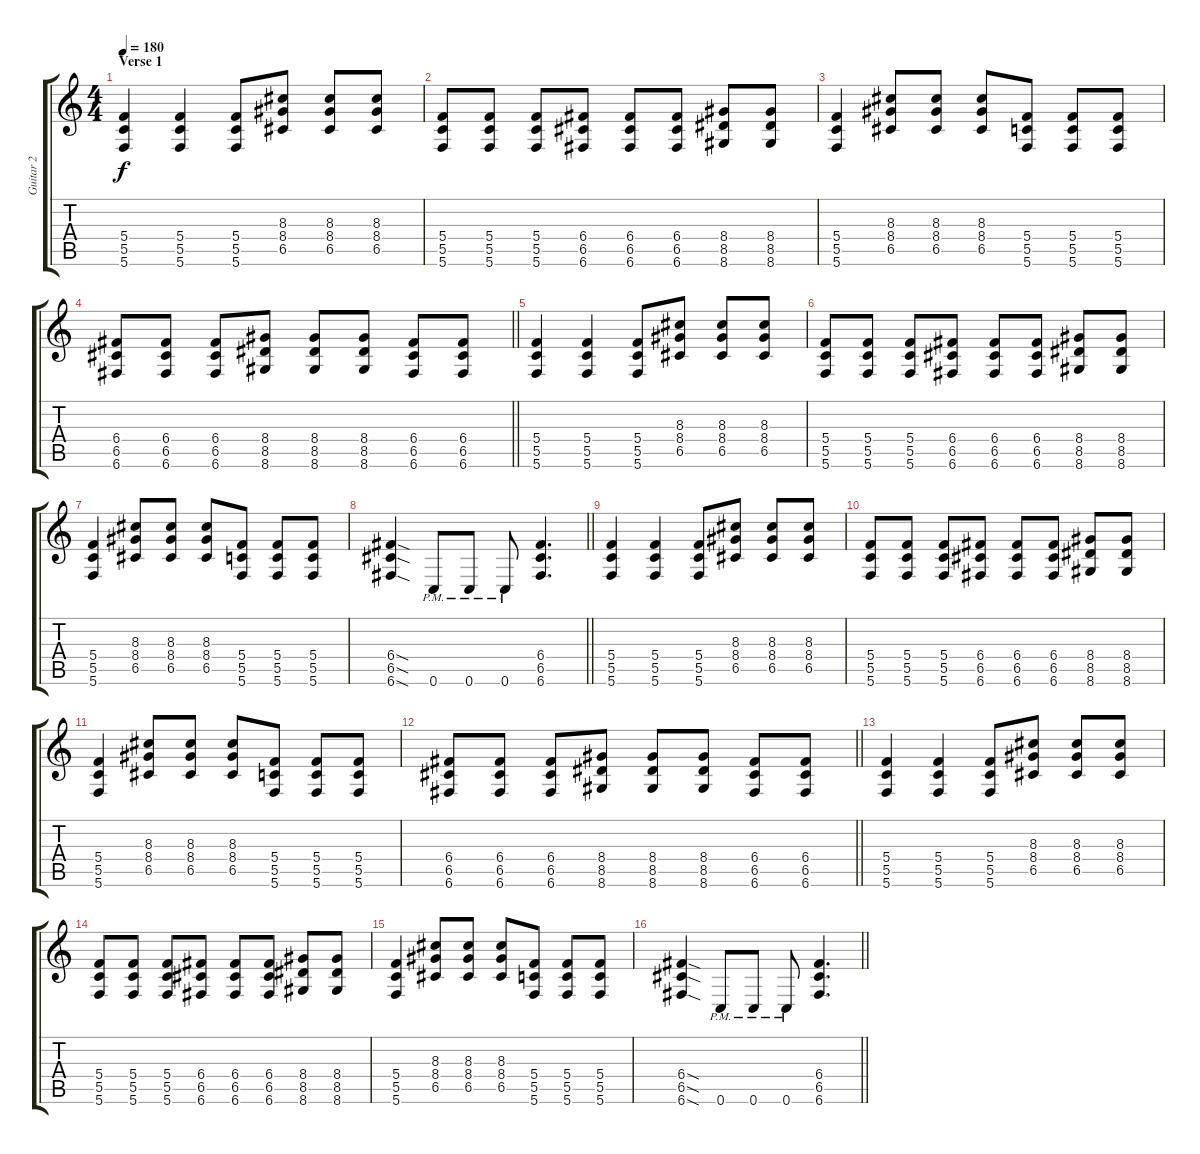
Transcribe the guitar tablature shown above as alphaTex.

\track ("Guitar 2" "Guitar 2") {instrument distortionguitar}
\staff {score tabs}
\tuning (D4 A3 F3 C3 G2 C2) {hide}
\ts (4 4)
\section ("" "Verse 1")
\tempo 180
\clef g2
\ks c
(5.4 5.5 5.6).4{dy f} (5.4 5.5 5.6).4 (5.4 5.5 5.6).8 (8.3 8.4 6.5).8 (8.3 8.4 6.5).8 (8.3 8.4 6.5).8 |
(5.4 5.5 5.6).8 (5.4 5.5 5.6).8 (5.4 5.5 5.6).8 (6.4 6.5 6.6).8 (6.4 6.5 6.6).8 (6.4 6.5 6.6).8 (8.4 8.5 8.6).8 (8.4 8.5 8.6).8 |
(5.4 5.5 5.6).4 (8.3 8.4 6.5).8 (8.3 8.4 6.5).8 (8.3 8.4 6.5).8 (5.4 5.5 5.6).8 (5.4 5.5 5.6).8 (5.4 5.5 5.6).8 |
\barLineRight lightlight
(6.4 6.5 6.6).8 (6.4 6.5 6.6).8 (6.4 6.5 6.6).8 (8.4 8.5 8.6).8 (8.4 8.5 8.6).8 (8.4 8.5 8.6).8 (6.4 6.5 6.6).8 (6.4 6.5 6.6).8 |
(5.4 5.5 5.6).4 (5.4 5.5 5.6).4 (5.4 5.5 5.6).8 (8.3 8.4 6.5).8 (8.3 8.4 6.5).8 (8.3 8.4 6.5).8 |
(5.4 5.5 5.6).8 (5.4 5.5 5.6).8 (5.4 5.5 5.6).8 (6.4 6.5 6.6).8 (6.4 6.5 6.6).8 (6.4 6.5 6.6).8 (8.4 8.5 8.6).8 (8.4 8.5 8.6).8 |
(5.4 5.5 5.6).4 (8.3 8.4 6.5).8 (8.3 8.4 6.5).8 (8.3 8.4 6.5).8 (5.4 5.5 5.6).8 (5.4 5.5 5.6).8 (5.4 5.5 5.6).8 |
\barLineRight lightlight
(6.4{sod} 6.5{sod} 6.6{sod}).4 0.6{pm}.8 0.6{pm}.8 0.6{pm}.8 (6.4 6.5 6.6).4{d} |
(5.4 5.5 5.6).4 (5.4 5.5 5.6).4 (5.4 5.5 5.6).8 (8.3 8.4 6.5).8 (8.3 8.4 6.5).8 (8.3 8.4 6.5).8 |
(5.4 5.5 5.6).8 (5.4 5.5 5.6).8 (5.4 5.5 5.6).8 (6.4 6.5 6.6).8 (6.4 6.5 6.6).8 (6.4 6.5 6.6).8 (8.4 8.5 8.6).8 (8.4 8.5 8.6).8 |
(5.4 5.5 5.6).4 (8.3 8.4 6.5).8 (8.3 8.4 6.5).8 (8.3 8.4 6.5).8 (5.4 5.5 5.6).8 (5.4 5.5 5.6).8 (5.4 5.5 5.6).8 |
\barLineRight lightlight
(6.4 6.5 6.6).8 (6.4 6.5 6.6).8 (6.4 6.5 6.6).8 (8.4 8.5 8.6).8 (8.4 8.5 8.6).8 (8.4 8.5 8.6).8 (6.4 6.5 6.6).8 (6.4 6.5 6.6).8 |
(5.4 5.5 5.6).4 (5.4 5.5 5.6).4 (5.4 5.5 5.6).8 (8.3 8.4 6.5).8 (8.3 8.4 6.5).8 (8.3 8.4 6.5).8 |
(5.4 5.5 5.6).8 (5.4 5.5 5.6).8 (5.4 5.5 5.6).8 (6.4 6.5 6.6).8 (6.4 6.5 6.6).8 (6.4 6.5 6.6).8 (8.4 8.5 8.6).8 (8.4 8.5 8.6).8 |
(5.4 5.5 5.6).4 (8.3 8.4 6.5).8 (8.3 8.4 6.5).8 (8.3 8.4 6.5).8 (5.4 5.5 5.6).8 (5.4 5.5 5.6).8 (5.4 5.5 5.6).8 |
\barLineRight lightlight
(6.4{sod} 6.5{sod} 6.6{sod}).4 0.6{pm}.8 0.6{pm}.8 0.6{pm}.8 (6.4 6.5 6.6).4{d}
